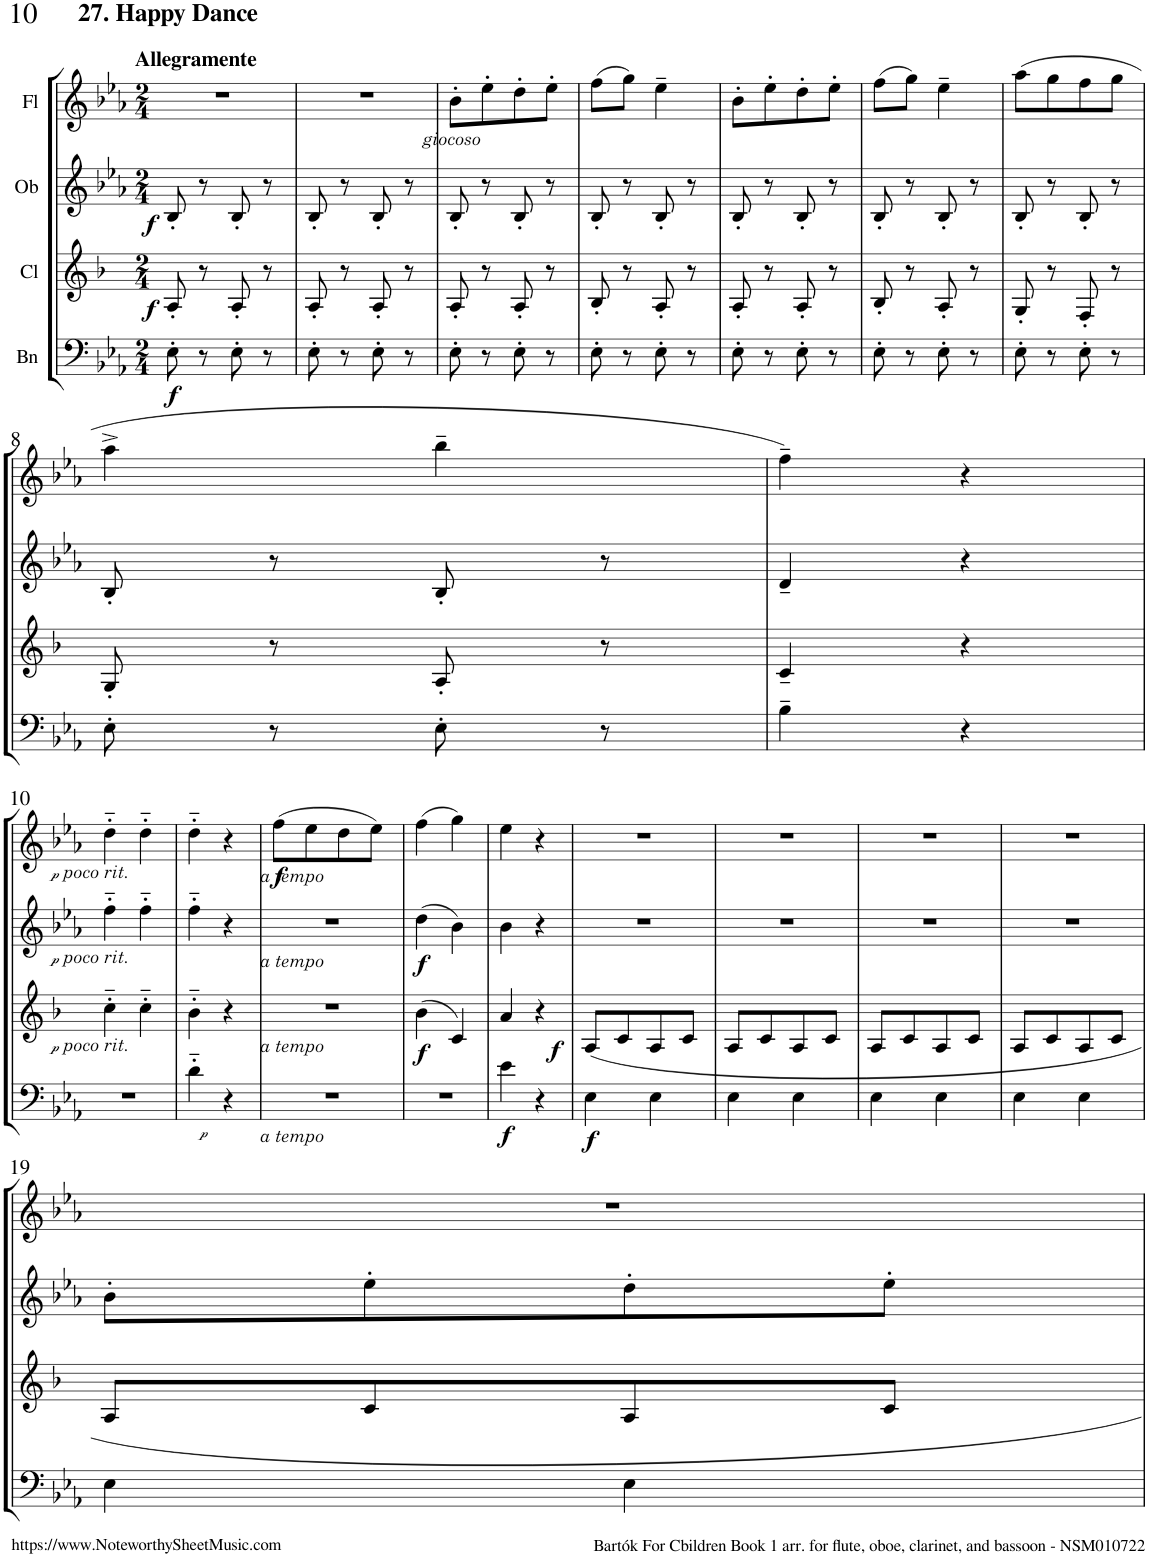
**kern	**dynam	**kern	**dynam	**kern	**dynam	**kern	**dynam
*part4	*part4	*part3	*part3	*part2	*part2	*part1	*part1
*staff4	*staff4	*staff3	*staff3	*staff2	*staff2	*staff1	*staff1
*I"Bn	*	*I"Cl	*	*I"Ob	*	*I"Fl	*
*	*	*I'Cl	*	*I'Ob	*	*I'Fl	*
!!LO:PB:g=z
*clefF4	*	*clefG2	*	*clefG2	*	*clefG2	*
*	*	*Trd1c2	*	*	*	*	*
*k[b-e-a-]	*	*k[b-]	*	*k[b-e-a-]	*	*k[b-e-a-]	*
*M2/4	*	*M2/4	*	*M2/4	*	*M2/4	*
=1	=1	=1	=1	=1	=1	=1	=1
!	!	!	!	!	!	!LO:TX:a:B:t=Allegramente	!
!	!	!	!	!	!	!LO:TX:a:B:t=27. Happy Dance	!
!	!LO:DY:b	!	!LO:DY:b	!	!LO:DY:b	!	!
8E-'\	f	8A'/	f	8B-'/	f	2r	.
8r	.	8r	.	8r	.	.	.
8E-'\	.	8A'/	.	8B-'/	.	.	.
8r	.	8r	.	8r	.	.	.
=2	=2	=2	=2	=2	=2	=2	=2
8E-'\	.	8A'/	.	8B-'/	.	2r	.
8r	.	8r	.	8r	.	.	.
8E-'\	.	8A'/	.	8B-'/	.	.	.
8r	.	8r	.	8r	.	.	.
=3	=3	=3	=3	=3	=3	=3	=3
!	!	!	!	!	!	!	!LO:DY:b
8E-'\	.	8A'/	.	8B-'/	.	8b-'\L	other-dynamics
8r	.	8r	.	8r	.	8ee-'\	.
8E-'\	.	8A'/	.	8B-'/	.	8dd'\	.
8r	.	8r	.	8r	.	8ee-'\J	.
=4	=4	=4	=4	=4	=4	=4	=4
8E-'\	.	8B-'/	.	8B-'/	.	(8ff\L	.
8r	.	8r	.	8r	.	8gg\J)	.
8E-'\	.	8A'/	.	8B-'/	.	4ee-~\	.
8r	.	8r	.	8r	.	.	.
=5	=5	=5	=5	=5	=5	=5	=5
8E-'\	.	8A'/	.	8B-'/	.	8b-'\L	.
8r	.	8r	.	8r	.	8ee-'\	.
8E-'\	.	8A'/	.	8B-'/	.	8dd'\	.
8r	.	8r	.	8r	.	8ee-'\J	.
=6	=6	=6	=6	=6	=6	=6	=6
8E-'\	.	8B-'/	.	8B-'/	.	(8ff\L	.
8r	.	8r	.	8r	.	8gg\J)	.
8E-'\	.	8A'/	.	8B-'/	.	4ee-~\	.
8r	.	8r	.	8r	.	.	.
=7	=7	=7	=7	=7	=7	=7	=7
8E-'\	.	8G'/	.	8B-'/	.	(8aa-\L	.
8r	.	8r	.	8r	.	8gg\	.
8E-'\	.	8F'/	.	8B-'/	.	8ff\	.
8r	.	8r	.	8r	.	8gg\J	.
!!LO:LB:g=z
=8	=8	=8	=8	=8	=8	=8	=8
8E-'\	.	8G'/	.	8B-'/	.	4aa-^\	.
8r	.	8r	.	8r	.	.	.
8E-'\	.	8A'/	.	8B-'/	.	4bb-~\	.
8r	.	8r	.	8r	.	.	.
=9	=9	=9	=9	=9	=9	=9	=9
4B-~\	.	4c~/	.	4d~/	.	4ff~\)	.
4r	.	4r	.	4r	.	4r	.
!!LO:LB:g=z
=10	=10	=10	=10	=10	=10	=10	=10
!	!	!	!LO:DY:b	!	!	!	!
!	!	!	!LO:DY:n=1:b	!	!LO:DY:b	!	!
!	!	!	!	!	!LO:DY:n=1:b	!	!LO:DY:b
!	!	!	!	!	!	!	!LO:DY:n=1:b
2r	.	4cc'~\	p other-dynamics	4ff'~\	p other-dynamics	4dd'~\	p other-dynamics
.	.	4cc'~\	.	4ff'~\	.	4dd'~\	.
=11	=11	=11	=11	=11	=11	=11	=11
!	!LO:DY:b	!	!	!	!	!	!
4d'~\	p	4b-'~\	.	4ff'~\	.	4dd'~\	.
4r	.	4r	.	4r	.	4r	.
=12	=12	=12	=12	=12	=12	=12	=12
!	!LO:DY:b	!	!LO:DY:b	!	!LO:DY:b	!	!LO:DY:b
!	!	!	!	!	!	!	!LO:DY:n=1:b
2r	other-dynamics	2r	other-dynamics	2r	other-dynamics	(8ff\L	other-dynamics f
.	.	.	.	.	.	8ee-\	.
.	.	.	.	.	.	8dd\	.
.	.	.	.	.	.	8ee-\J)	.
=13	=13	=13	=13	=13	=13	=13	=13
!	!	!	!LO:DY:b	!	!LO:DY:b	!	!
2r	.	(4b-\	f	(4dd\	f	(4ff\	.
.	.	4c/)	.	4b-\)	.	4gg\)	.
=14	=14	=14	=14	=14	=14	=14	=14
!	!LO:DY:b	!	!	!	!	!	!
4e-\	f	4a/	.	4b-\	.	4ee-\	.
4r	.	4r	.	4r	.	4r	.
=15	=15	=15	=15	=15	=15	=15	=15
!	!LO:DY:b	!	!LO:DY:b	!	!	!	!
4E-\	f	8A/L	f	2r	.	2r	.
.	.	8c/	.	.	.	.	.
4E-\	.	8A/	.	.	.	.	.
.	.	8c/J	.	.	.	.	.
=16	=16	=16	=16	=16	=16	=16	=16
4E-\	.	8A/L	.	2r	.	2r	.
.	.	8c/	.	.	.	.	.
4E-\	.	8A/	.	.	.	.	.
.	.	8c/J	.	.	.	.	.
=17	=17	=17	=17	=17	=17	=17	=17
4E-\	.	8A/L	.	2r	.	2r	.
.	.	8c/	.	.	.	.	.
4E-\	.	8A/	.	.	.	.	.
.	.	8c/J	.	.	.	.	.
=18	=18	=18	=18	=18	=18	=18	=18
4E-\	.	8A/L	.	2r	.	2r	.
.	.	8c/	.	.	.	.	.
4E-\	.	8A/	.	.	.	.	.
.	.	8c/J	.	.	.	.	.
!!LO:LB:g=z
=19	=19	=19	=19	=19	=19	=19	=19
4E-\	.	8A/L	.	8b-'\L	.	2r	.
.	.	8c/	.	8ee-'\	.	.	.
4E-\	.	8A/	.	8dd'\	.	.	.
.	.	8c/J	.	8ee-'\J	.	.	.
=	=	=	=	=	=	=	=
*-	*-	*-	*-	*-	*-	*-	*-
